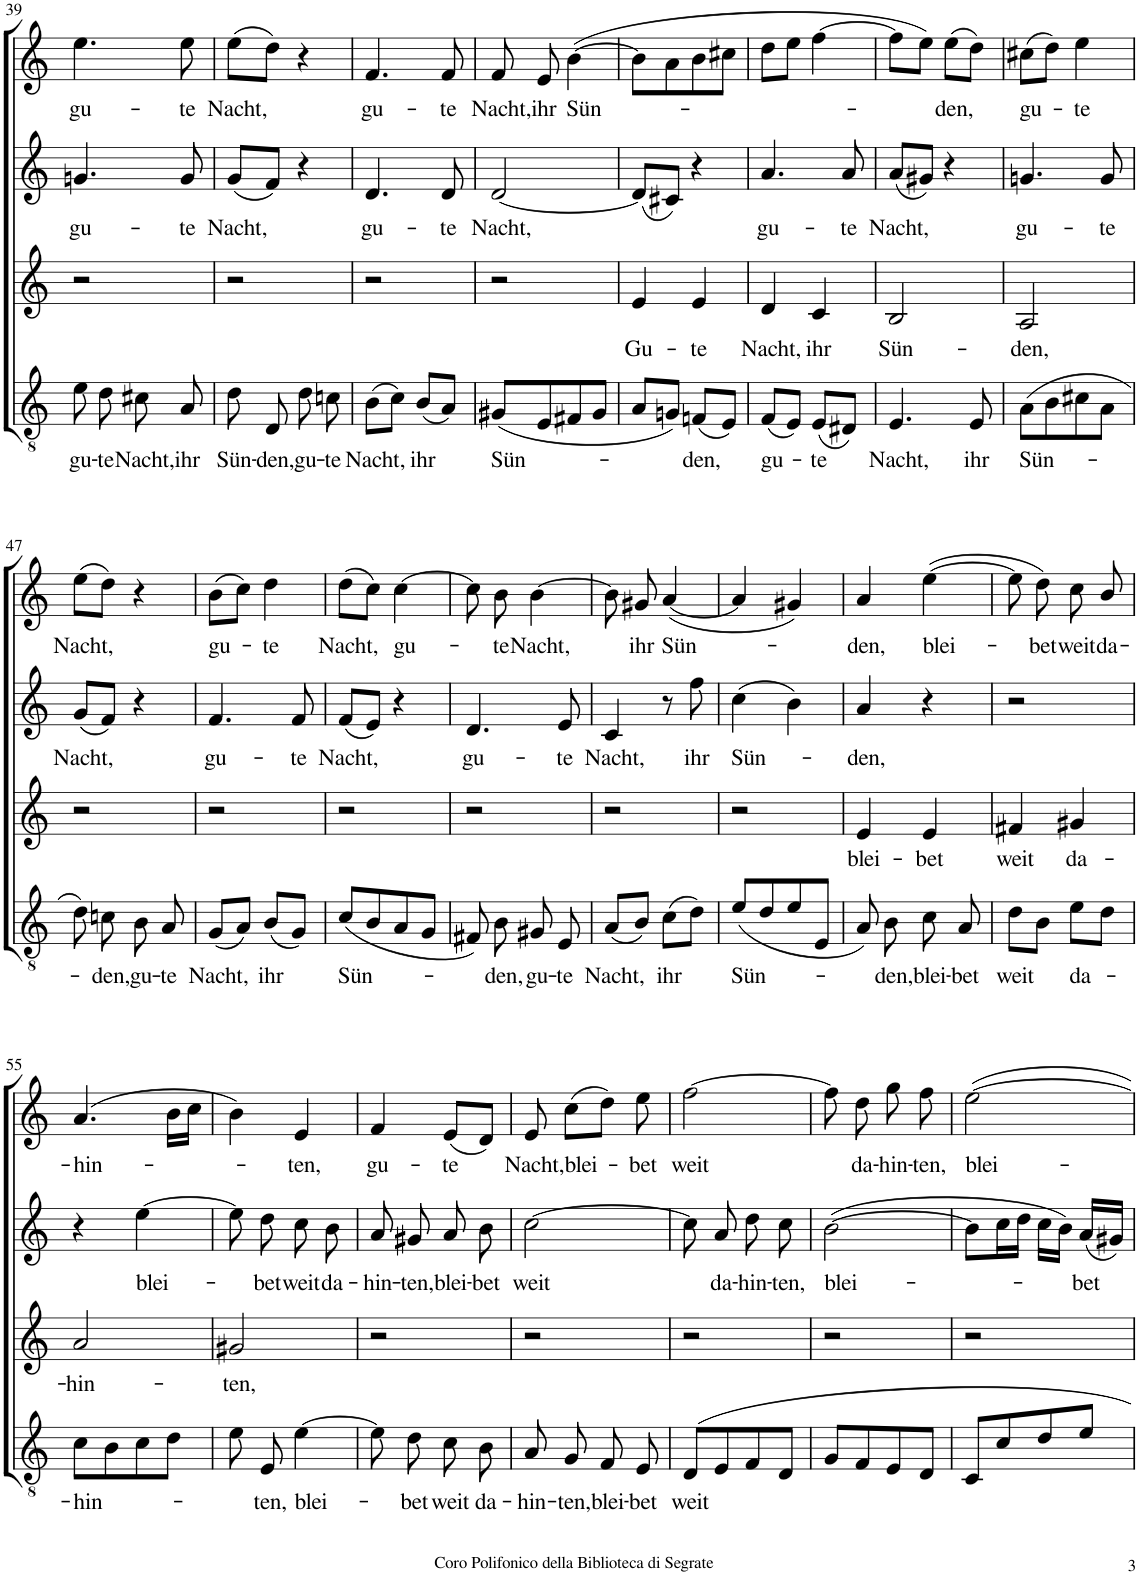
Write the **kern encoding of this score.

**kern	**text	**kern	**text	**kern	**text	**kern	**text
*part4	*part4	*part3	*part3	*part2	*part2	*part1	*part1
*staff4	*staff4	*staff3	*staff3	*staff2	*staff2	*staff1	*staff1
*I"Tenori	*	*I"Contralti	*	*I"Soprani II	*	*I"Soprani I	*
!!LO:PB:g=z
*clefGv2	*	*clefG2	*	*clefG2	*	*clefG2	*
*	*	*	*	*Trd1c2	*	*Trd1c2	*
*k[]	*	*k[]	*	*k[]	*	*k[]	*
*M2/4	*	*M2/4	*	*M2/4	*	*M2/4	*
=39	=39	=39	=39	=39	=39	=39	=39
!	!LO:LY:b	!	!	!	!LO:LY:b	!	!LO:LY:b
8e\	gu-	2r	.	4.gn/	gu-	4.ee\	gu-
!	!LO:LY:b	!	!	!	!	!	!
8d\	-te	.	.	.	.	.	.
!	!LO:LY:b	!	!	!	!	!	!
8c#X\	Nacht,	.	.	.	.	.	.
!	!LO:LY:b	!	!	!	!LO:LY:b	!	!LO:LY:b
8A/	ihr	.	.	8g/	-te	8ee\	-te
=40	=40	=40	=40	=40	=40	=40	=40
!	!LO:LY:b	!	!	!	!LO:LY:b	!	!LO:LY:b
8d\	Sün-	2r	.	(8g/L	Nacht,	(8ee\L	Nacht,
!	!LO:LY:b	!	!	!	!	!	!
8D/	-den,	.	.	8f/J)	.	8dd\J)	.
!	!LO:LY:b	!	!	!	!	!	!
8d\	gu-	.	.	4r	.	4r	.
!	!LO:LY:b	!	!	!	!	!	!
8cn\	-te	.	.	.	.	.	.
=41	=41	=41	=41	=41	=41	=41	=41
!	!LO:LY:b	!	!	!	!LO:LY:b	!	!LO:LY:b
(8B\L	Nacht,	2r	.	4.d/	gu-	4.f/	gu-
8c\J)	.	.	.	.	.	.	.
!	!LO:LY:b	!	!	!	!	!	!
(8B/L	ihr	.	.	.	.	.	.
!	!	!	!	!	!LO:LY:b	!	!LO:LY:b
8A/J)	.	.	.	8d/	-te	8f/	-te
=42	=42	=42	=42	=42	=42	=42	=42
!	!LO:LY:b	!	!	!	!LO:LY:b	!	!LO:LY:b
(8G#X/L	Sün-	2r	.	[2d/	Nacht,	8f/	Nacht,
!	!	!	!	!	!	!	!LO:LY:b
8E/	.	.	.	.	.	8e/	ihr
!	!	!	!	!	!	!	!LO:LY:b
8F#X/	.	.	.	.	.	([4b\	Sün-
8G#/J	.	.	.	.	.	.	.
=43	=43	=43	=43	=43	=43	=43	=43
!	!	!	!LO:LY:b	!	!	!	!
8A/L	.	4e/	Gu-	(8d/L]	.	8b\L]	.
8Gn/J)	.	.	.	8c#X/J)	.	8a\	.
!	!LO:LY:b	!	!LO:LY:b	!	!	!	!
(8Fn/L	-den,	4e/	-te	4r	.	8b\	.
8E/J)	.	.	.	.	.	8cc#X\J	.
=44	=44	=44	=44	=44	=44	=44	=44
!	!LO:LY:b	!	!LO:LY:b	!	!LO:LY:b	!	!
(8F/L	gu-	4d/	Nacht,	4.a/	gu-	8dd\L	.
8E/J)	.	.	.	.	.	8ee\J	.
!	!LO:LY:b	!	!LO:LY:b	!	!	!	!
(8E/L	-te	4c/	ihr	.	.	[4ff\	.
!	!	!	!	!	!LO:LY:b	!	!
8D#X/J)	.	.	.	8a/	-te	.	.
=45	=45	=45	=45	=45	=45	=45	=45
!	!LO:LY:b	!	!LO:LY:b	!	!LO:LY:b	!	!
4.E/	Nacht,	2B/	Sün-	(8a/L	Nacht,	8ff\L]	.
.	.	.	.	8g#X/J)	.	8ee\J)	.
!	!	!	!	!	!	!	!LO:LY:b
.	.	.	.	4r	.	(8ee\L	-den,
!	!LO:LY:b	!	!	!	!	!	!
8E/	ihr	.	.	.	.	8dd\J)	.
=46	=46	=46	=46	=46	=46	=46	=46
!	!LO:LY:b	!	!LO:LY:b	!	!LO:LY:b	!	!LO:LY:b
(8A\L	Sün-	2A/	-den,	4.gn/	gu-	(8cc#X\L	gu-
8B\	.	.	.	.	.	8dd\J)	.
!	!	!	!	!	!	!	!LO:LY:b
8c#X\	.	.	.	.	.	4ee\	-te
!	!	!	!	!	!LO:LY:b	!	!
8A\J	.	.	.	8g/	-te	.	.
!!LO:LB:g=z
=47	=47	=47	=47	=47	=47	=47	=47
!	!	!	!	!	!LO:LY:b	!	!LO:LY:b
8d\)	.	2r	.	(8g/L	Nacht,	(8ee\L	Nacht,
!	!LO:LY:b	!	!	!	!	!	!
8cn\	-den,	.	.	8f/J)	.	8dd\J)	.
!	!LO:LY:b	!	!	!	!	!	!
8B\	gu-	.	.	4r	.	4r	.
!	!LO:LY:b	!	!	!	!	!	!
8A/	-te	.	.	.	.	.	.
=48	=48	=48	=48	=48	=48	=48	=48
!	!LO:LY:b	!	!	!	!LO:LY:b	!	!LO:LY:b
(8G/L	Nacht,	2r	.	4.f/	gu-	(8b\L	gu-
8A/J)	.	.	.	.	.	8cc\J)	.
!	!LO:LY:b	!	!	!	!	!	!LO:LY:b
(8B/L	ihr	.	.	.	.	4dd\	-te
!	!	!	!	!	!LO:LY:b	!	!
8G/J)	.	.	.	8f/	-te	.	.
=49	=49	=49	=49	=49	=49	=49	=49
!	!LO:LY:b	!	!	!	!LO:LY:b	!	!LO:LY:b
(8c/L	Sün-	2r	.	(8f/L	Nacht,	(8dd\L	Nacht,
8B/	.	.	.	8e/J)	.	8cc\J)	.
!	!	!	!	!	!	!	!LO:LY:b
8A/	.	.	.	4r	.	[4cc\	gu-
8G/J	.	.	.	.	.	.	.
=50	=50	=50	=50	=50	=50	=50	=50
!	!	!	!	!	!LO:LY:b	!	!
8F#X/)	.	2r	.	4.d/	gu-	8cc\]	.
!	!LO:LY:b	!	!	!	!	!	!LO:LY:b
8B\	-den,	.	.	.	.	8b\	-te
!	!LO:LY:b	!	!	!	!	!	!LO:LY:b
8G#X/	gu-	.	.	.	.	[4b\	Nacht,
!	!LO:LY:b	!	!	!	!LO:LY:b	!	!
8E/	-te	.	.	8e/	-te	.	.
=51	=51	=51	=51	=51	=51	=51	=51
!	!LO:LY:b	!	!	!	!LO:LY:b	!	!
(8A/L	Nacht,	2r	.	4c/	Nacht,	8b\]	.
!	!	!	!	!	!	!	!LO:LY:b
8B/J)	.	.	.	.	.	8g#X/	ihr
!	!LO:LY:b	!	!	!	!	!	!LO:LY:b
(8c\L	ihr	.	.	8r	.	([4a/	Sün-
!	!	!	!	!	!LO:LY:b	!	!
8d\J)	.	.	.	8ff\	ihr	.	.
=52	=52	=52	=52	=52	=52	=52	=52
!	!LO:LY:b	!	!	!	!LO:LY:b	!	!
(8e/L	Sün-	2r	.	(4cc\	Sün-	4a/]	.
8d/	.	.	.	.	.	.	.
8e/	.	.	.	4b\)	.	4g#X/)	.
8E/J	.	.	.	.	.	.	.
=53	=53	=53	=53	=53	=53	=53	=53
!	!	!	!LO:LY:b	!	!LO:LY:b	!	!LO:LY:b
8A/)	.	4e/	blei-	4a/	-den,	4a/	-den,
!	!LO:LY:b	!	!	!	!	!	!
8B\	-den,	.	.	.	.	.	.
!	!LO:LY:b	!	!LO:LY:b	!	!	!	!LO:LY:b
8c\	blei-	4e/	-bet	4r	.	([4ee\	blei-
!	!LO:LY:b	!	!	!	!	!	!
8A/	-bet	.	.	.	.	.	.
=54	=54	=54	=54	=54	=54	=54	=54
!	!LO:LY:b	!	!LO:LY:b	!	!	!	!
8d\L	weit	4f#X/	weit	2r	.	8ee\]	.
!	!	!	!	!	!	!	!LO:LY:b
8B\J	.	.	.	.	.	8dd\)	-bet
!	!LO:LY:b	!	!LO:LY:b	!	!	!	!LO:LY:b
8e\L	da-	4g#X/	da-	.	.	8cc\	weit
!	!	!	!	!	!	!	!LO:LY:b
8d\J	.	.	.	.	.	8b/	da-
!!LO:LB:g=z
=55	=55	=55	=55	=55	=55	=55	=55
!	!LO:LY:b	!	!LO:LY:b	!	!	!	!LO:LY:b
8c\L	-hin-	2a/	-hin-	4r	.	(4.a/	-hin-
8B\	.	.	.	.	.	.	.
!	!	!	!	!	!LO:LY:b	!	!
8c\	.	.	.	[4ee\	blei-	.	.
8d\J	.	.	.	.	.	16b\LL	.
.	.	.	.	.	.	16cc\JJ	.
=56	=56	=56	=56	=56	=56	=56	=56
!	!	!	!LO:LY:b	!	!	!	!
8e\	.	2g#X/	-ten,	8ee\]	.	4b\)	.
!	!LO:LY:b	!	!	!	!LO:LY:b	!	!
8E/	-ten,	.	.	8dd\	-bet	.	.
!	!LO:LY:b	!	!	!	!LO:LY:b	!	!LO:LY:b
[4e\	blei-	.	.	8cc\	weit	4e/	-ten,
!	!	!	!	!	!LO:LY:b	!	!
.	.	.	.	8b\	da-	.	.
=57	=57	=57	=57	=57	=57	=57	=57
!	!	!	!	!	!LO:LY:b	!	!LO:LY:b
8e\]	.	2r	.	8a/	-hin-	4f/	gu-
!	!LO:LY:b	!	!	!	!LO:LY:b	!	!
8d\	-bet	.	.	8g#X/	-ten,	.	.
!	!LO:LY:b	!	!	!	!LO:LY:b	!	!LO:LY:b
8c\	weit	.	.	8a/	blei-	(8e/L	-te
!	!LO:LY:b	!	!	!	!LO:LY:b	!	!
8B\	da-	.	.	8b\	-bet	8d/J)	.
=58	=58	=58	=58	=58	=58	=58	=58
!	!LO:LY:b	!	!	!	!LO:LY:b	!	!LO:LY:b
8A/	-hin-	2r	.	[2cc\	weit	8e/	Nacht,
!	!LO:LY:b	!	!	!	!	!	!LO:LY:b
8G/	-ten,	.	.	.	.	(8cc\L	blei-
!	!LO:LY:b	!	!	!	!	!	!
8F/	blei-	.	.	.	.	8dd\J)	.
!	!LO:LY:b	!	!	!	!	!	!LO:LY:b
8E/	-bet	.	.	.	.	8ee\	-bet
=59	=59	=59	=59	=59	=59	=59	=59
!	!LO:LY:b	!	!	!	!	!	!LO:LY:b
8D/L	weit	2r	.	8cc\]	.	[2ff\	weit
!	!	!	!	!	!LO:LY:b	!	!
8E/	.	.	.	8a/	da-	.	.
!	!	!	!	!	!LO:LY:b	!	!
8F/	.	.	.	8dd\	-hin-	.	.
!	!	!	!	!	!LO:LY:b	!	!
8D/J	.	.	.	8cc\	-ten,	.	.
=60	=60	=60	=60	=60	=60	=60	=60
!	!	!	!	!	!LO:LY:b	!	!
8G/L	.	2r	.	([2b\	blei-	8ff\]	.
!	!	!	!	!	!	!	!LO:LY:b
8F/	.	.	.	.	.	8dd\	da-
!	!	!	!	!	!	!	!LO:LY:b
8E/	.	.	.	.	.	8gg\	-hin-
!	!	!	!	!	!	!	!LO:LY:b
8D/J	.	.	.	.	.	8ff\	-ten,
=61	=61	=61	=61	=61	=61	=61	=61
!	!	!	!	!	!	!	!LO:LY:b
8C/L	.	2r	.	8b\L]	.	[2ee\	blei-
8c/	.	.	.	16cc\L	.	.	.
.	.	.	.	16dd\JJ	.	.	.
8d/	.	.	.	16cc\LL	.	.	.
.	.	.	.	16b\JJ)	.	.	.
!	!	!	!	!	!LO:LY:b	!	!
8e/J	.	.	.	(16a/LL	-bet	.	.
.	.	.	.	16g#X/JJ)	.	.	.
=	=	=	=	=	=	=	=
*-	*-	*-	*-	*-	*-	*-	*-
